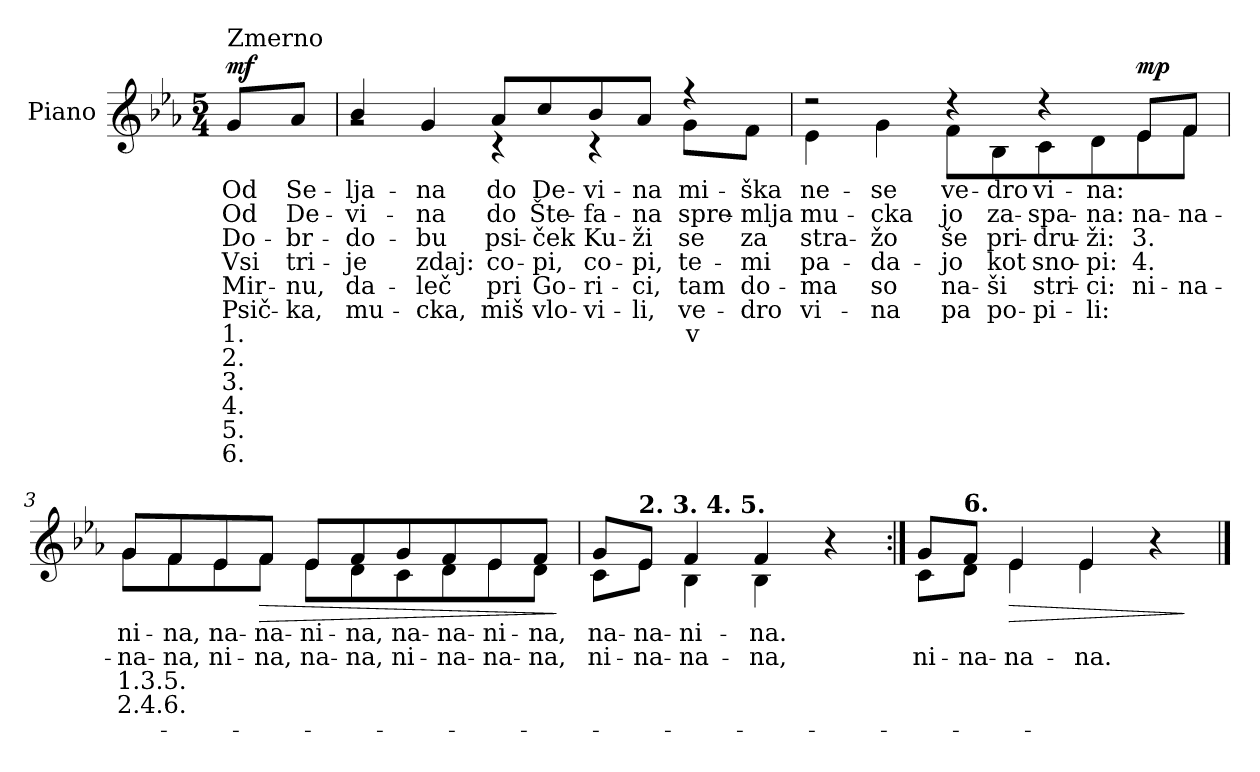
**kern	**text	**text	**text	**text	**text	**text	**text	**text	**text	**text	**text	**text	**dynam
*part1	*part1	*part1	*part1	*part1	*part1	*part1	*part1	*part1	*part1	*part1	*part1	*part1	*part1
*staff1	*staff1	*staff1	*staff1	*staff1	*staff1	*staff1	*staff1	*staff1	*staff1	*staff1	*staff1	*staff1	*staff1
*I"Piano	*	*	*	*	*	*	*	*	*	*	*	*	*
*I'Pno.	*	*	*	*	*	*	*	*	*	*	*	*	*
*clefG2	*	*	*	*	*	*	*	*	*	*	*	*	*
*k[b-e-a-]	*	*	*	*	*	*	*	*	*	*	*	*	*
*M5/4	*	*	*	*	*	*	*	*	*	*	*	*	*
=	=	=	=	=	=	=	=	=	=	=	=	=	=
!LO:TX:t=Zmerno	!	!	!	!	!	!	!	!	!	!	!	!	!
!	!LO:LY:b	!LO:LY:b	!LO:LY:b	!LO:LY:b	!LO:LY:b	!LO:LY:b	!LO:LY:b	!LO:LY:b	!LO:LY:b	!LO:LY:b	!LO:LY:b	!LO:LY:b	!LO:DY:b
8g/L	Od	Od	Do-	Vsi	Mir-	Psič-	1.	2.	3.	4.	5.	6.	mf
!	!LO:LY:b	!LO:LY:b	!LO:LY:b	!LO:LY:b	!LO:LY:b	!LO:LY:b	!	!	!	!	!	!	!
8a-/J	Se-	De-	-br-	tri-	-nu,	-ka,	.	.	.	.	.	.	.
=1	=1	=1	=1	=1	=1	=1	=1	=1	=1	=1	=1	=1	=1
!	!LO:LY:b	!LO:LY:b	!LO:LY:b	!LO:LY:b	!LO:LY:b	!LO:LY:b	!	!	!	!	!	!	!
*^	*	*	*	*	*	*	*	*	*	*	*	*	*
4b-/	2rg	-lja-	-vi-	-do-	-je	da-	mu-	.	.	.	.	.	.	.
!	!	!LO:LY:b	!LO:LY:b	!LO:LY:b	!LO:LY:b	!LO:LY:b	!LO:LY:b	!	!	!	!	!	!	!
4g/	.	-na	-na	-bu	zdaj:	-leč	-cka,	.	.	.	.	.	.	.
!	!	!LO:LY:b	!LO:LY:b	!LO:LY:b	!LO:LY:b	!LO:LY:b	!LO:LY:b	!	!	!	!	!	!	!
8a-/L	4r	do	do	psi-	co-	pri	miš	.	.	.	.	.	.	.
!	!	!LO:LY:b	!LO:LY:b	!LO:LY:b	!LO:LY:b	!LO:LY:b	!LO:LY:b	!	!	!	!	!	!	!
8cc/	.	De-	Šte-	-ček	-pi,	Go-	vlo-	.	.	.	.	.	.	.
!	!	!LO:LY:b	!LO:LY:b	!LO:LY:b	!LO:LY:b	!LO:LY:b	!LO:LY:b	!	!	!	!	!	!	!
8b-/	4r	-vi-	-fa-	Ku-	co-	-ri-	-vi-	.	.	.	.	.	.	.
!	!	!LO:LY:b	!LO:LY:b	!LO:LY:b	!LO:LY:b	!LO:LY:b	!LO:LY:b	!	!	!	!	!	!	!
8a-/J	.	-na	-na	-ži	-pi,	-ci,	-li,	.	.	.	.	.	.	.
!	!	!LO:LY:b	!LO:LY:b	!LO:LY:b	!LO:LY:b	!LO:LY:b	!LO:LY:b	!LO:LY:b	!	!	!	!	!	!
4r	8g\L	mi-	spre-	se	te-	tam	ve-	v	.	.	.	.	.	.
!	!	!LO:LY:b	!LO:LY:b	!LO:LY:b	!LO:LY:b	!LO:LY:b	!LO:LY:b	!	!	!	!	!	!	!
.	8f\J	-ška	-mlja	za	-mi	do-	-dro	.	.	.	.	.	.	.
!!LO:LB:g=z	!!
=2	=2	=2	=2	=2	=2	=2	=2	=2	=2	=2	=2	=2	=2	=2
!	!	!LO:LY:b	!LO:LY:b	!LO:LY:b	!LO:LY:b	!LO:LY:b	!LO:LY:b	!	!	!	!	!	!	!
2r	4e-\	ne-	mu-	stra-	pa-	-ma	vi-	.	.	.	.	.	.	.
!	!	!LO:LY:b	!LO:LY:b	!LO:LY:b	!LO:LY:b	!LO:LY:b	!LO:LY:b	!	!	!	!	!	!	!
.	4g\	-se	-cka	-žo	-da-	so	-na	.	.	.	.	.	.	.
!	!	!LO:LY:b	!LO:LY:b	!LO:LY:b	!LO:LY:b	!LO:LY:b	!LO:LY:b	!	!	!	!	!	!	!
4r	8f\L	ve-	jo	še	-jo	na-	pa	.	.	.	.	.	.	.
!	!	!LO:LY:b	!LO:LY:b	!LO:LY:b	!LO:LY:b	!LO:LY:b	!LO:LY:b	!	!	!	!	!	!	!
.	8B-\	-dro	za-	pri-	kot	-ši	po-	.	.	.	.	.	.	.
!	!	!LO:LY:b	!LO:LY:b	!LO:LY:b	!LO:LY:b	!LO:LY:b	!LO:LY:b	!	!	!	!	!	!	!
4r	8c\	vi-	-spa-	-dru-	sno-	stri-	-pi-	.	.	.	.	.	.	.
!	!	!LO:LY:b	!LO:LY:b	!LO:LY:b	!LO:LY:b	!LO:LY:b	!LO:LY:b	!	!	!	!	!	!	!
.	8d\	-na:	-na:	-ži:	-pi:	-ci:	-li:	.	.	.	.	.	.	.
!	!	!	!LO:LY:b	!LO:LY:b	!LO:LY:b	!LO:LY:b	!	!	!	!	!	!	!	!LO:DY:a
8e-/L	8e-\	.	na-	3.	4.	ni-	.	.	.	.	.	.	.	mp
!	!	!	!LO:LY:b	!	!	!LO:LY:b	!	!	!	!	!	!	!	!
8f/J	8f\J	.	-na-	.	.	-na-	.	.	.	.	.	.	.	.
!!LO:LB:g=z	!!
=3	=3	=3	=3	=3	=3	=3	=3	=3	=3	=3	=3	=3	=3	=3
!	!	!LO:LY:b	!LO:LY:b	!LO:LY:b	!LO:LY:b	!	!	!	!	!	!	!	!	!
8g/L	8g\L	ni-	-na-	1.3.5.	2.4.6.	.	.	.	.	.	.	.	.	.
!	!	!LO:LY:b	!LO:LY:b	!	!	!	!	!	!	!	!	!	!	!
8f/	8f\	-na,	-na,	.	.	.	.	.	.	.	.	.	.	.
!	!	!LO:LY:b	!LO:LY:b	!	!	!	!	!	!	!	!	!	!	!
8e-/	8e-\	na-	ni-	.	.	.	.	.	.	.	.	.	.	.
!	!	!LO:LY:b	!LO:LY:b	!	!	!	!	!	!	!	!	!	!	!LO:HP:b
8f/J	8f\J	-na-	-na,	.	.	.	.	.	.	.	.	.	.	>
!	!	!LO:LY:b	!LO:LY:b	!	!	!	!	!	!	!	!	!	!	!
8e-/L	8e-\L	-ni-	na-	.	.	.	.	.	.	.	.	.	.	.
!	!	!LO:LY:b	!LO:LY:b	!	!	!	!	!	!	!	!	!	!	!
8f/	8d\	-na,	-na,	.	.	.	.	.	.	.	.	.	.	.
!	!	!LO:LY:b	!LO:LY:b	!	!	!	!	!	!	!	!	!	!	!
8g/	8c\	na-	ni-	.	.	.	.	.	.	.	.	.	.	.
!	!	!LO:LY:b	!LO:LY:b	!	!	!	!	!	!	!	!	!	!	!
8f/	8d\	-na-	-na-	.	.	.	.	.	.	.	.	.	.	.
!	!	!LO:LY:b	!LO:LY:b	!	!	!	!	!	!	!	!	!	!	!
8e-/	8e-\	-ni-	-na-	.	.	.	.	.	.	.	.	.	.	.
!	!	!LO:LY:b	!LO:LY:b	!	!	!	!	!	!	!	!	!	!	!
8f/J	8d\J	-na,	-na,	.	.	.	.	.	.	.	.	.	.	.
*v	*v	*	*	*	*	*	*	*	*	*	*	*	*	*
.	.	.	.	.	.	.	.	.	.	.	.	.	]
=4	=4	=4	=4	=4	=4	=4	=4	=4	=4	=4	=4	=4	=4
*^	*	*	*	*	*	*	*	*	*	*	*	*	*
!	!	!LO:LY:b	!LO:LY:b	!	!	!	!	!	!	!	!	!	!	!
8g/L	8c\L	na-	ni-	.	.	.	.	.	.	.	.	.	.	.
!LO:TX:B:t=2. 3. 4. 5.	!	!	!	!	!	!	!	!	!	!	!	!	!	!
!	!	!LO:LY:b	!LO:LY:b	!	!	!	!	!	!	!	!	!	!	!
8e-/J	8e-\J	-na-	-na-	.	.	.	.	.	.	.	.	.	.	.
!	!	!LO:LY:b	!LO:LY:b	!	!	!	!	!	!	!	!	!	!	!
4f/	4B-\	-ni-	-na-	.	.	.	.	.	.	.	.	.	.	.
!	!	!LO:LY:b	!LO:LY:b	!	!	!	!	!	!	!	!	!	!	!
4f/	4B-\	-na.	-na,	.	.	.	.	.	.	.	.	.	.	.
4r	4ryy	.	.	.	.	.	.	.	.	.	.	.	.	.
=5:|!	=5:|!	=5:|!	=5:|!	=5:|!	=5:|!	=5:|!	=5:|!	=5:|!	=5:|!	=5:|!	=5:|!	=5:|!	=5:|!	=5:|!
!	!	!	!LO:LY:b	!	!	!	!	!	!	!	!	!	!	!
8g/L	8c\L	.	ni-	.	.	.	.	.	.	.	.	.	.	.
!LO:TX:B:t=6.	!	!	!	!	!	!	!	!	!	!	!	!	!	!
!	!	!	!LO:LY:b	!	!	!	!	!	!	!	!	!	!	!
8f/J	8d\J	.	-na-	.	.	.	.	.	.	.	.	.	.	.
!	!	!	!LO:LY:b	!	!	!	!	!	!	!	!	!	!	!LO:HP:b
4e-/	4e-\	.	-na-	.	.	.	.	.	.	.	.	.	.	>
!	!	!	!LO:LY:b	!	!	!	!	!	!	!	!	!	!	!
4e-/	4e-\	.	-na.	.	.	.	.	.	.	.	.	.	.	.
4r	4ryy	.	.	.	.	.	.	.	.	.	.	.	.	.
*v	*v	*	*	*	*	*	*	*	*	*	*	*	*	*
.	.	.	.	.	.	.	.	.	.	.	.	.	]
==	==	==	==	==	==	==	==	==	==	==	==	==	==
*-	*-	*-	*-	*-	*-	*-	*-	*-	*-	*-	*-	*-	*-
